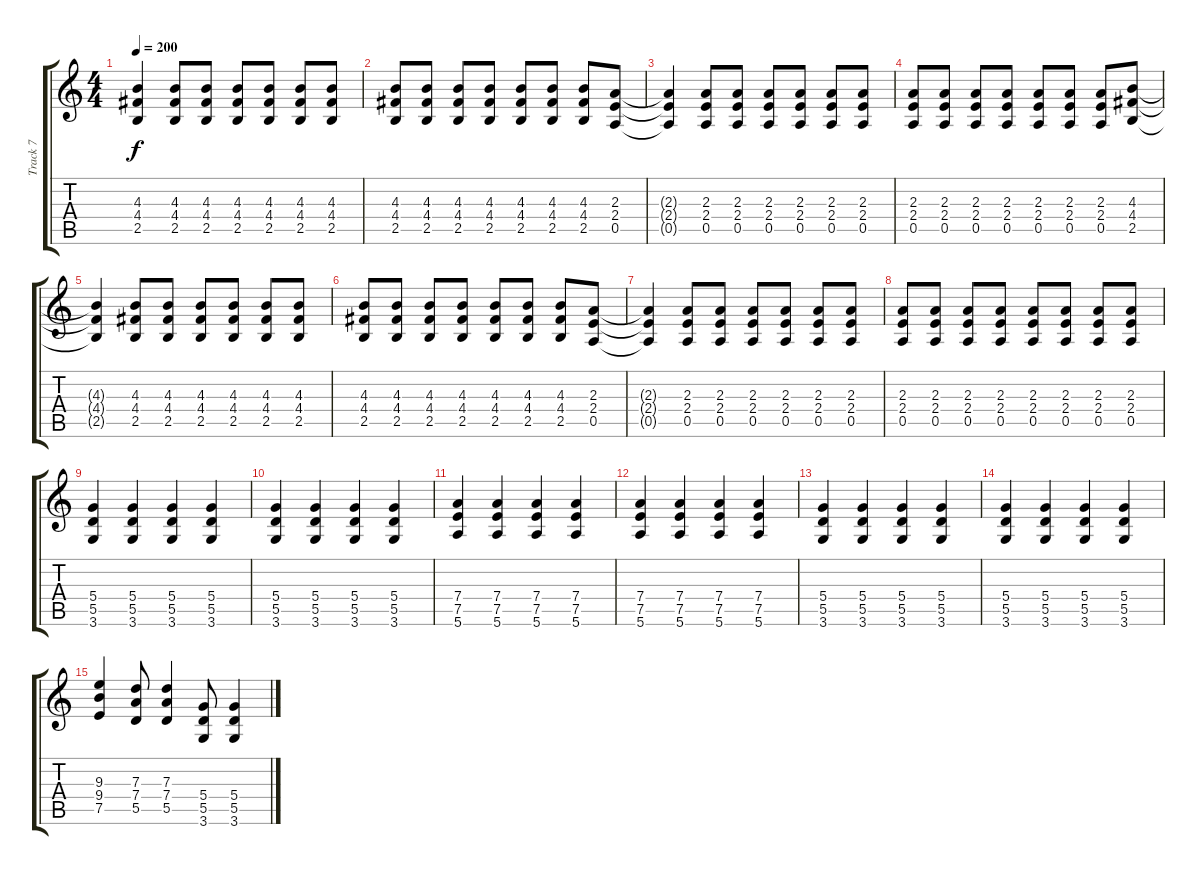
\track ("Track 7" "Track 7") {instrument overdrivenguitar}
\staff {score tabs}
\tuning (E4 B3 G3 D3 A2 E2) {hide}
\ts (4 4)
\tempo 200
\clef g2
\ks c
(4.3 4.4 2.5).4{dy f} (4.3 4.4 2.5).8 (4.3 4.4 2.5).8 (4.3 4.4 2.5).8 (4.3 4.4 2.5).8 (4.3 4.4 2.5).8 (4.3 4.4 2.5).8 |
(4.3 4.4 2.5).8 (4.3 4.4 2.5).8 (4.3 4.4 2.5).8 (4.3 4.4 2.5).8 (4.3 4.4 2.5).8 (4.3 4.4 2.5).8 (4.3 4.4 2.5).8 (2.3 2.4 0.5).8 |
(2.3{t} 2.4{t} 0.5{t}).4 (2.3 2.4 0.5).8 (2.3 2.4 0.5).8 (2.3 2.4 0.5).8 (2.3 2.4 0.5).8 (2.3 2.4 0.5).8 (2.3 2.4 0.5).8 |
(2.3 2.4 0.5).8 (2.3 2.4 0.5).8 (2.3 2.4 0.5).8 (2.3 2.4 0.5).8 (2.3 2.4 0.5).8 (2.3 2.4 0.5).8 (2.3 2.4 0.5).8 (4.3 4.4 2.5).8 |
(4.3{t} 4.4{t} 2.5{t}).4 (4.3 4.4 2.5).8 (4.3 4.4 2.5).8 (4.3 4.4 2.5).8 (4.3 4.4 2.5).8 (4.3 4.4 2.5).8 (4.3 4.4 2.5).8 |
(4.3 4.4 2.5).8 (4.3 4.4 2.5).8 (4.3 4.4 2.5).8 (4.3 4.4 2.5).8 (4.3 4.4 2.5).8 (4.3 4.4 2.5).8 (4.3 4.4 2.5).8 (2.3 2.4 0.5).8 |
(2.3{t} 2.4{t} 0.5{t}).4 (2.3 2.4 0.5).8 (2.3 2.4 0.5).8 (2.3 2.4 0.5).8 (2.3 2.4 0.5).8 (2.3 2.4 0.5).8 (2.3 2.4 0.5).8 |
(2.3 2.4 0.5).8 (2.3 2.4 0.5).8 (2.3 2.4 0.5).8 (2.3 2.4 0.5).8 (2.3 2.4 0.5).8 (2.3 2.4 0.5).8 (2.3 2.4 0.5).8 (2.3 2.4 0.5).8 |
(5.4 5.5 3.6).4 (5.4 5.5 3.6).4 (5.4 5.5 3.6).4 (5.4 5.5 3.6).4 |
(5.4 5.5 3.6).4 (5.4 5.5 3.6).4 (5.4 5.5 3.6).4 (5.4 5.5 3.6).4 |
(7.4 7.5 5.6).4 (7.4 7.5 5.6).4 (7.4 7.5 5.6).4 (7.4 7.5 5.6).4 |
(7.4 7.5 5.6).4 (7.4 7.5 5.6).4 (7.4 7.5 5.6).4 (7.4 7.5 5.6).4 |
(5.4 5.5 3.6).4 (5.4 5.5 3.6).4 (5.4 5.5 3.6).4 (5.4 5.5 3.6).4 |
(5.4 5.5 3.6).4 (5.4 5.5 3.6).4 (5.4 5.5 3.6).4 (5.4 5.5 3.6).4 |
(9.3 9.4 7.5).4 (7.3 7.4 5.5).8 (7.3 7.4 5.5).4 (5.4 5.5 3.6).8 (5.4 5.5 3.6).4
